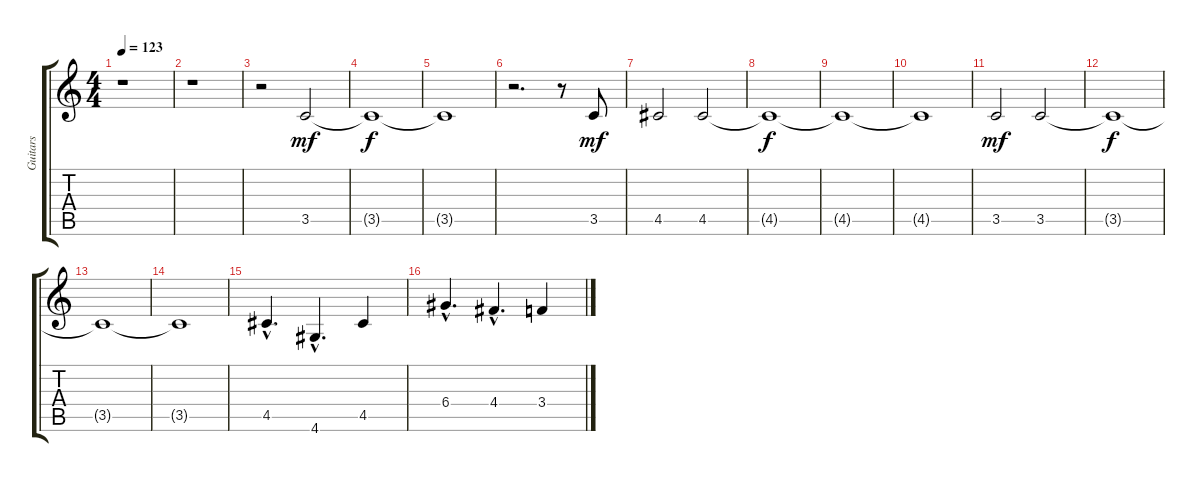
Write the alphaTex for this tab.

\track ("Guitars" "Guitars") {instrument overdrivenguitar}
\staff {score tabs}
\tuning (E4 B3 G3 D3 A2 E2) {hide}
\ts (4 4)
\tempo 123
\clef g2
\ks c
r.1{dy f} |
r.1 |
r.2 3.5.2{dy mf} |
3.5{t}.1{dy f} |
3.5{t}.1 |
r.2{d} r.8 3.5.8{dy mf} |
4.5.2 4.5.2 |
4.5{t}.1{dy f} |
4.5{t}.1 |
4.5{t}.1 |
3.5.2{dy mf} 3.5.2 |
3.5{t}.1{dy f} |
3.5{t}.1 |
3.5{t}.1 |
4.5{hac}.4{d} 4.6{hac}.4{d} 4.5.4 |
6.4{hac}.4{d} 4.4{hac}.4{d} 3.4.4
